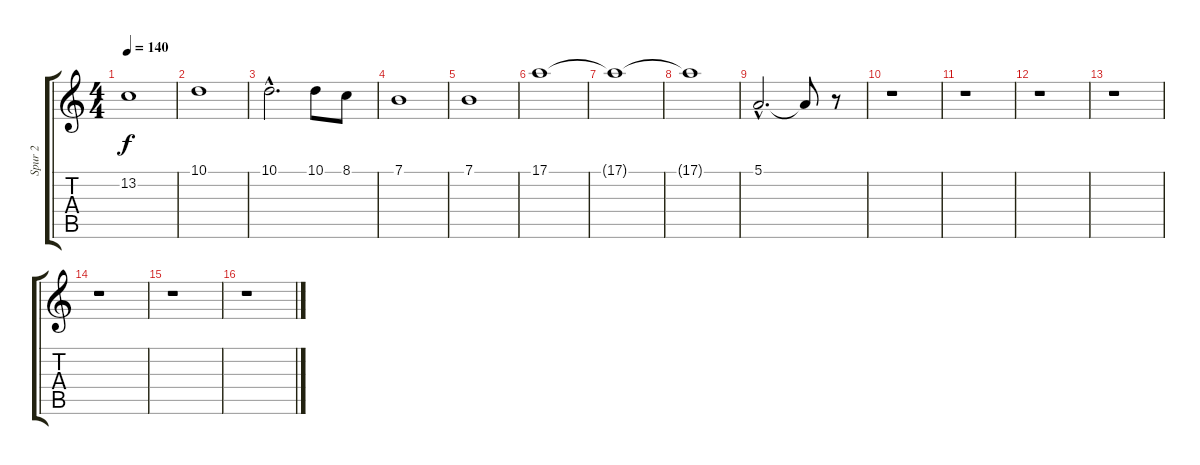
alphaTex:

\track ("Spur 2" "Spur 2") {instrument lead2sawtooth}
\staff {score tabs}
\tuning (E4 B3 G3 D3 A2 E2) {hide}
\ts (4 4)
\tempo 140
\clef g2
\ks c
13.2.1{dy f} |
10.1.1 |
10.1{hac}.2{d} 10.1.8 8.1.8 |
7.1.1 |
7.1.1 |
17.1.1 |
17.1{t}.1 |
17.1{t}.1 |
5.1{hac}.2{d} 5.1{t}.8 r.8 |
r.1 |
r.1 |
r.1 |
r.1 |
r.1 |
r.1 |
r.1
